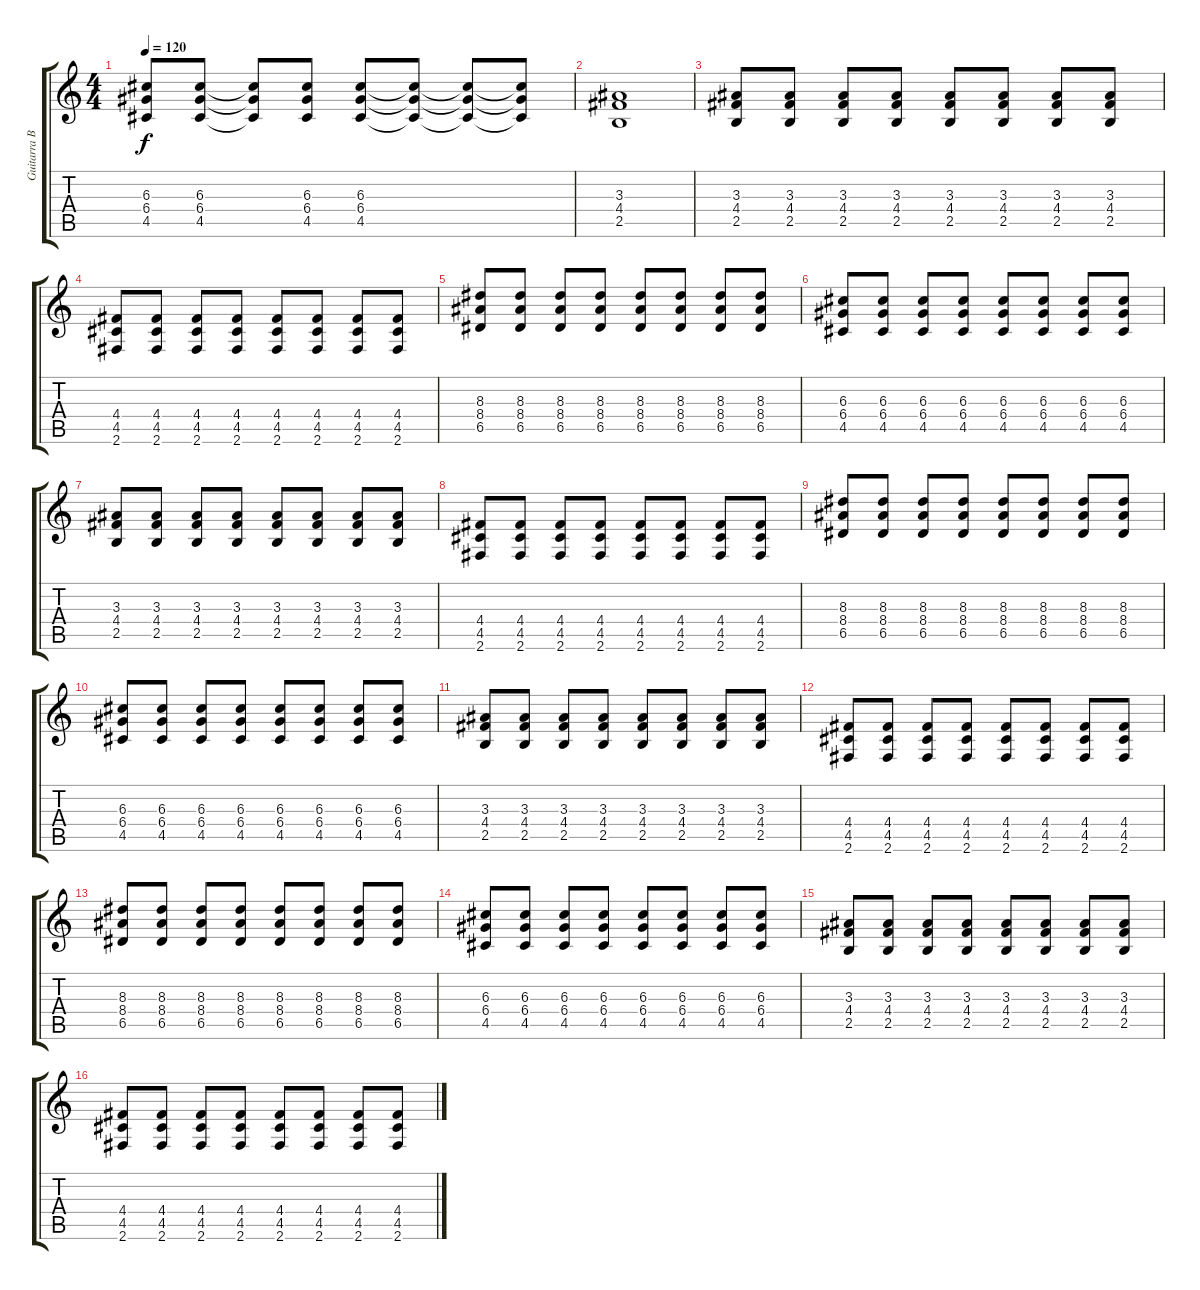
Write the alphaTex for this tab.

\track ("Guitarra Base" "Guitarra B") {instrument acousticguitarsteel}
\staff {score tabs}
\tuning (E4 B3 G3 D3 A2 E2) {hide}
\ts (4 4)
\tempo 120
\clef g2
\ks c
(6.3 6.4 4.5).8{dy f instrument electricguitarjazz} (6.3 6.4 4.5).8 (6.3{t} 6.4{t} 4.5{t}).8 (6.3 6.4 4.5).8 (6.3 6.4 4.5).8 (6.3{t} 6.4{t} 4.5{t}).8 (6.3{t} 6.4{t} 4.5{t}).8 (6.3{t} 6.4{t} 4.5{t}).8 |
(3.3 4.4 2.5).1 |
(3.3 4.4 2.5).8{instrument distortionguitar} (3.3 4.4 2.5).8 (3.3 4.4 2.5).8 (3.3 4.4 2.5).8 (3.3 4.4 2.5).8 (3.3 4.4 2.5).8 (3.3 4.4 2.5).8 (3.3 4.4 2.5).8 |
(4.4 4.5 2.6).8 (4.4 4.5 2.6).8 (4.4 4.5 2.6).8 (4.4 4.5 2.6).8 (4.4 4.5 2.6).8 (4.4 4.5 2.6).8 (4.4 4.5 2.6).8 (4.4 4.5 2.6).8 |
(8.3 8.4 6.5).8{instrument distortionguitar} (8.3 8.4 6.5).8 (8.3 8.4 6.5).8 (8.3 8.4 6.5).8 (8.3 8.4 6.5).8 (8.3 8.4 6.5).8 (8.3 8.4 6.5).8 (8.3 8.4 6.5).8 |
(6.3 6.4 4.5).8 (6.3 6.4 4.5).8 (6.3 6.4 4.5).8 (6.3 6.4 4.5).8 (6.3 6.4 4.5).8 (6.3 6.4 4.5).8 (6.3 6.4 4.5).8 (6.3 6.4 4.5).8 |
(3.3 4.4 2.5).8{instrument distortionguitar} (3.3 4.4 2.5).8 (3.3 4.4 2.5).8 (3.3 4.4 2.5).8 (3.3 4.4 2.5).8 (3.3 4.4 2.5).8 (3.3 4.4 2.5).8 (3.3 4.4 2.5).8 |
(4.4 4.5 2.6).8 (4.4 4.5 2.6).8 (4.4 4.5 2.6).8 (4.4 4.5 2.6).8 (4.4 4.5 2.6).8 (4.4 4.5 2.6).8 (4.4 4.5 2.6).8 (4.4 4.5 2.6).8 |
(8.3 8.4 6.5).8{instrument distortionguitar} (8.3 8.4 6.5).8 (8.3 8.4 6.5).8 (8.3 8.4 6.5).8 (8.3 8.4 6.5).8 (8.3 8.4 6.5).8 (8.3 8.4 6.5).8 (8.3 8.4 6.5).8 |
(6.3 6.4 4.5).8 (6.3 6.4 4.5).8 (6.3 6.4 4.5).8 (6.3 6.4 4.5).8 (6.3 6.4 4.5).8 (6.3 6.4 4.5).8 (6.3 6.4 4.5).8 (6.3 6.4 4.5).8 |
(3.3 4.4 2.5).8{instrument distortionguitar} (3.3 4.4 2.5).8 (3.3 4.4 2.5).8 (3.3 4.4 2.5).8 (3.3 4.4 2.5).8 (3.3 4.4 2.5).8 (3.3 4.4 2.5).8 (3.3 4.4 2.5).8 |
(4.4 4.5 2.6).8 (4.4 4.5 2.6).8 (4.4 4.5 2.6).8 (4.4 4.5 2.6).8 (4.4 4.5 2.6).8 (4.4 4.5 2.6).8 (4.4 4.5 2.6).8 (4.4 4.5 2.6).8 |
(8.3 8.4 6.5).8{instrument distortionguitar} (8.3 8.4 6.5).8 (8.3 8.4 6.5).8 (8.3 8.4 6.5).8 (8.3 8.4 6.5).8 (8.3 8.4 6.5).8 (8.3 8.4 6.5).8 (8.3 8.4 6.5).8 |
(6.3 6.4 4.5).8 (6.3 6.4 4.5).8 (6.3 6.4 4.5).8 (6.3 6.4 4.5).8 (6.3 6.4 4.5).8 (6.3 6.4 4.5).8 (6.3 6.4 4.5).8 (6.3 6.4 4.5).8 |
(3.3 4.4 2.5).8{instrument distortionguitar} (3.3 4.4 2.5).8 (3.3 4.4 2.5).8 (3.3 4.4 2.5).8 (3.3 4.4 2.5).8 (3.3 4.4 2.5).8 (3.3 4.4 2.5).8 (3.3 4.4 2.5).8 |
(4.4 4.5 2.6).8 (4.4 4.5 2.6).8 (4.4 4.5 2.6).8 (4.4 4.5 2.6).8 (4.4 4.5 2.6).8 (4.4 4.5 2.6).8 (4.4 4.5 2.6).8 (4.4 4.5 2.6).8
